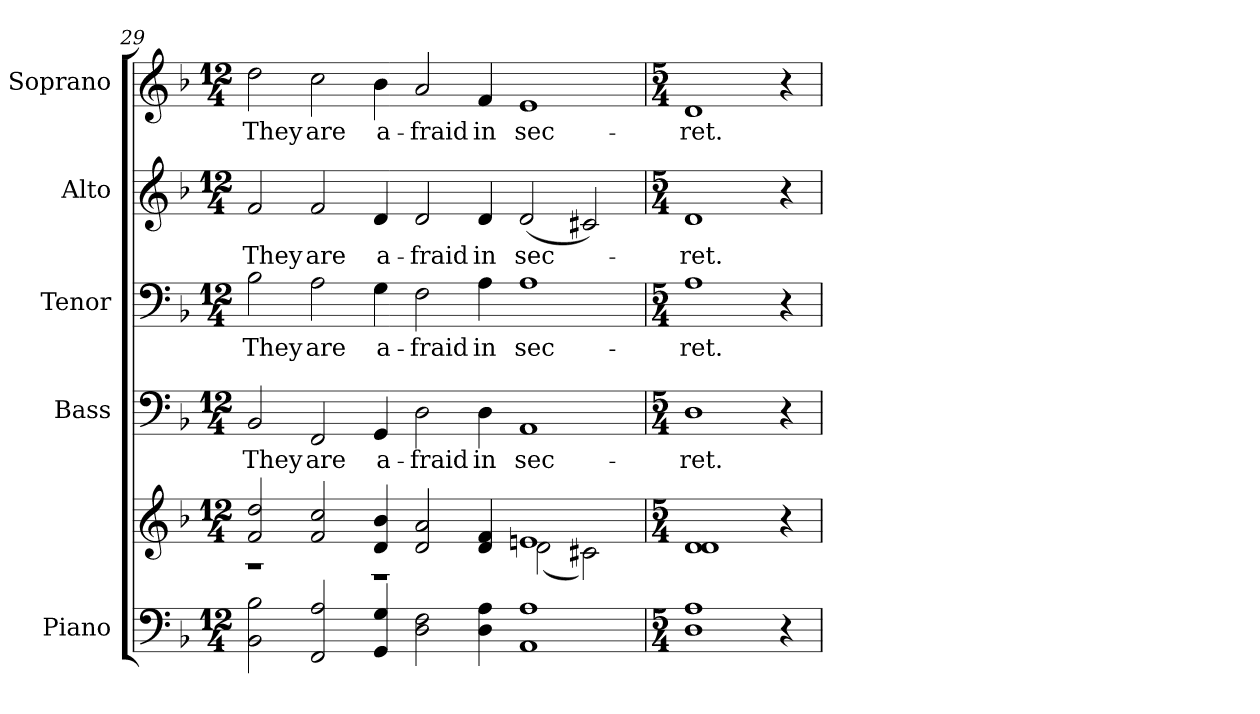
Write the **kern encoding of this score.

**kern	**kern	**kern	**text	**kern	**text	**kern	**text	**kern	**text
*part5	*part5	*part4	*part4	*part3	*part3	*part2	*part2	*part1	*part1
*staff6	*staff5	*staff4	*staff4	*staff3	*staff3	*staff2	*staff2	*staff1	*staff1
*I"Piano	*	*I"Bass	*	*I"Tenor	*	*I"Alto	*	*I"Soprano	*
*I'Pno.	*	*I'B.	*	*I'T.	*	*I'A.	*	*I'S.	*
!!LO:PB:g=z
*clefF4	*clefG2	*clefF4	*	*clefF4	*	*clefG2	*	*clefG2	*
*k[b-]	*k[b-]	*k[b-]	*	*k[b-]	*	*k[b-]	*	*k[b-]	*
*d:	*d:	*d:	*	*d:	*	*d:	*	*d:	*
*M12/4	*M12/4	*M12/4	*	*M12/4	*	*M12/4	*	*M12/4	*
=29	=29	=29	=29	=29	=29	=29	=29	=29	=29
*	*^	*	*	*	*	*	*	*	*
!	!	!	!	!LO:LY:b:color=#000000	!	!	!	!	!	!
!	!	!	!	!	!	!LO:LY:b:color=#000000	!	!	!	!
!	!	!	!	!	!	!	!	!LO:LY:b:color=#000000	!	!
!	!	!	!	!	!	!	!	!	!	!LO:LY:b:color=#000000
2BB-i\ 2B-i	2fi/ 2ddi	1r	2BB-i/	They	2B-i\	They	2fi/	They	2ddi\	They
!	!	!	!	!LO:LY:b:color=#000000	!	!	!	!	!	!
!	!	!	!	!	!	!LO:LY:b:color=#000000	!	!	!	!
!	!	!	!	!	!	!	!	!LO:LY:b:color=#000000	!	!
!	!	!	!	!	!	!	!	!	!	!LO:LY:b:color=#000000
2FFi/ 2Ai	2fi/ 2cci	.	2FFi/	are	2Ai\	are	2fi/	are	2cci\	are
!	!	!	!	!LO:LY:b:color=#000000	!	!	!	!	!	!
!	!	!	!	!	!	!LO:LY:b:color=#000000	!	!	!	!
!	!	!	!	!	!	!	!	!LO:LY:b:color=#000000	!	!
!	!	!	!	!	!	!	!	!	!	!LO:LY:b:color=#000000
4GGi/ 4Gi	4di/ 4b-i	1r	4GGi/	a-	4Gi\	a-	4di/	a-	4b-i\	a-
!	!	!	!	!LO:LY:b:color=#000000	!	!	!	!	!	!
!	!	!	!	!	!	!LO:LY:b:color=#000000	!	!	!	!
!	!	!	!	!	!	!	!	!LO:LY:b:color=#000000	!	!
!	!	!	!	!	!	!	!	!	!	!LO:LY:b:color=#000000
2Di\ 2Fi	2di/ 2ai	.	2Di\	-fraid	2Fi\	-fraid	2di/	-fraid	2ai/	-fraid
!	!	!	!	!LO:LY:b:color=#000000	!	!	!	!	!	!
!	!	!	!	!	!	!LO:LY:b:color=#000000	!	!	!	!
!	!	!	!	!	!	!	!	!LO:LY:b:color=#000000	!	!
!	!	!	!	!	!	!	!	!	!	!LO:LY:b:color=#000000
4Di\ 4Ai	4di/ 4fi	.	4Di\	in	4Ai\	in	4di/	in	4fi/	in
!	!	!	!	!LO:LY:b:color=#000000	!	!	!	!	!	!
!	!	!	!	!	!	!LO:LY:b:color=#000000	!	!	!	!
!	!	!	!	!	!	!	!	!LO:LY:b:color=#000000	!	!
!	!	!	!	!	!	!	!	!	!	!LO:LY:b:color=#000000
1AAi 1Ai	1eni	(2di\	1AAi	sec-	1Ai	sec-	(2di/	sec-	1ei	sec-
.	.	2c#Xi\)	.	.	.	.	2c#Xi/)	.	.	.
*	*v	*v	*	*	*	*	*	*	*	*
=30	=30	=30	=30	=30	=30	=30	=30	=30	=30
*M5/4	*M5/4	*M5/4	*	*M5/4	*	*M5/4	*	*M5/4	*
*	*^	*	*	*	*	*	*	*	*
!	!	!	!	!LO:LY:b:color=#000000	!	!	!	!	!	!
*	*v	*v	*	*	*	*	*	*	*	*
*	*^	*	*	*	*	*	*	*	*
!	!	!	!	!	!	!LO:LY:b:color=#000000	!	!	!	!
*	*v	*v	*	*	*	*	*	*	*	*
*	*^	*	*	*	*	*	*	*	*
!	!	!	!	!	!	!	!	!LO:LY:b:color=#000000	!	!
*	*v	*v	*	*	*	*	*	*	*	*
*	*^	*	*	*	*	*	*	*	*
!	!	!	!	!	!	!	!	!	!	!LO:LY:b:color=#000000
*	*v	*v	*	*	*	*	*	*	*	*
1Di 1Ai	1di 1di	1Di	-ret.	1Ai	-ret.	1di	-ret.	1di	-ret.
4r	4r	4r	.	4r	.	4r	.	4r	.
=	=	=	=	=	=	=	=	=	=
*-	*-	*-	*-	*-	*-	*-	*-	*-	*-
